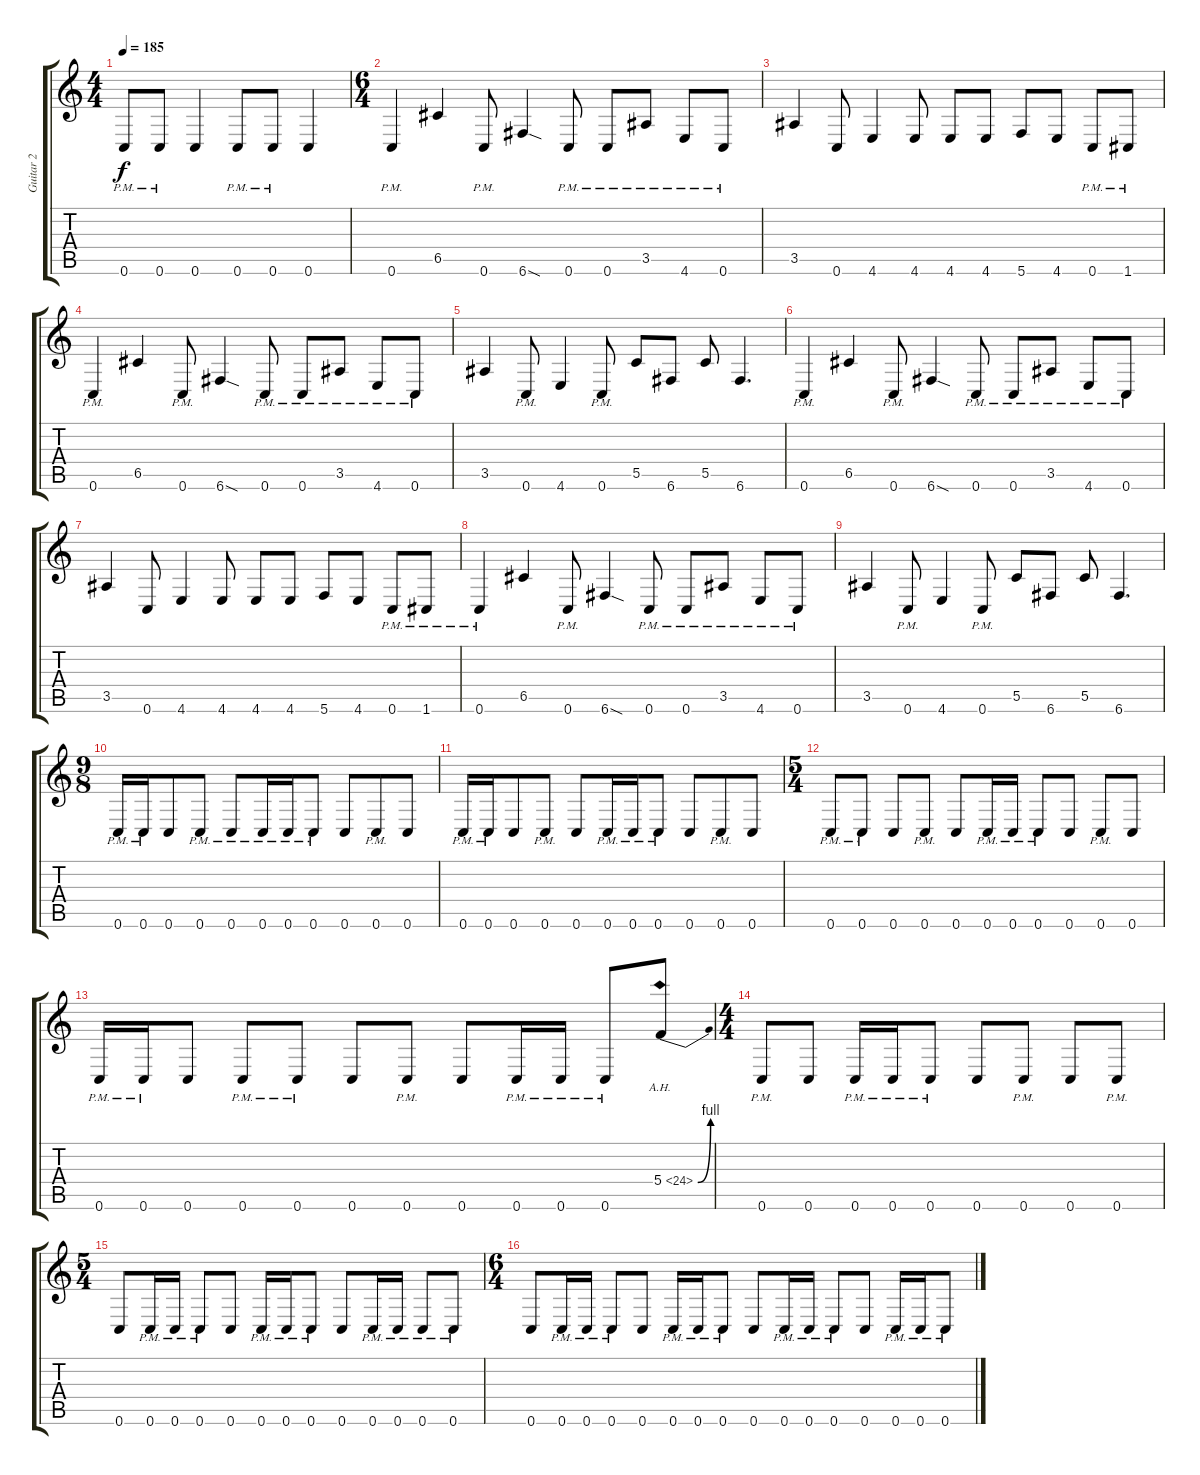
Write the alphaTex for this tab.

\track ("Guitar 2" "Guitar 2") {instrument distortionguitar}
\staff {score tabs}
\tuning (D4 A3 F3 C3 G2 C2) {hide}
\ts (4 4)
\tempo 185
\clef g2
\ks c
0.6{pm}.8{dy f} 0.6{pm}.8 0.6.4 0.6{pm}.8 0.6{pm}.8 0.6.4 |
\ts (6 4)
0.6{pm}.4 6.5.4 0.6{pm}.8 6.6{sod}.4 0.6{pm}.8 0.6{pm}.8 3.5{pm}.8 4.6{pm}.8 0.6{pm}.8 |
3.5.4 0.6.8 4.6.4 4.6.8 4.6.8 4.6.8 5.6.8 4.6.8 0.6{pm}.8 1.6{pm}.8 |
0.6{pm}.4 6.5.4 0.6{pm}.8 6.6{sod}.4 0.6{pm}.8 0.6{pm}.8 3.5{pm}.8 4.6{pm}.8 0.6{pm}.8 |
3.5.4 0.6{pm}.8 4.6.4 0.6{pm}.8 5.5.8 6.6.8 5.5.8 6.6.4{d} |
0.6{pm}.4 6.5.4 0.6{pm}.8 6.6{sod}.4 0.6{pm}.8 0.6{pm}.8 3.5{pm}.8 4.6{pm}.8 0.6{pm}.8 |
3.5.4 0.6.8 4.6.4 4.6.8 4.6.8 4.6.8 5.6.8 4.6.8 0.6{pm}.8 1.6{pm}.8 |
0.6{pm}.4 6.5.4 0.6{pm}.8 6.6{sod}.4 0.6{pm}.8 0.6{pm}.8 3.5{pm}.8 4.6{pm}.8 0.6{pm}.8 |
3.5.4 0.6{pm}.8 4.6.4 0.6{pm}.8 5.5.8 6.6.8 5.5.8 6.6.4{d} |
\ts (9 8)
0.6{pm}.16 0.6{pm}.16 0.6.8 0.6{pm}.8 0.6{pm}.8 0.6{pm}.16 0.6{pm}.16 0.6{pm}.8 0.6.8 0.6{pm}.8 0.6.8 |
0.6{pm}.16 0.6{pm}.16 0.6.8 0.6{pm}.8 0.6.8 0.6{pm}.16 0.6{pm}.16 0.6{pm}.8 0.6.8 0.6{pm}.8 0.6.8 |
\ts (5 4)
0.6{pm}.8 0.6{pm}.8 0.6.8 0.6{pm}.8 0.6.8 0.6{pm}.16 0.6{pm}.16 0.6{pm}.8 0.6.8 0.6{pm}.8 0.6.8 |
0.6{pm}.16 0.6{pm}.16 0.6.8 0.6{pm}.8 0.6{pm}.8 0.6.8 0.6{pm}.8 0.6.8 0.6{pm}.16 0.6{pm}.16 0.6{pm}.8 5.4{be (bend 0 0 60 4) ah 19}.8 |
\ts (4 4)
0.6{pm}.8 0.6.8 0.6{pm}.16 0.6{pm}.16 0.6{pm}.8 0.6.8 0.6{pm}.8 0.6.8 0.6{pm}.8 |
\ts (5 4)
0.6.8 0.6{pm}.16 0.6{pm}.16 0.6{pm}.8 0.6.8 0.6{pm}.16 0.6{pm}.16 0.6{pm}.8 0.6.8 0.6{pm}.16 0.6{pm}.16 0.6{pm}.8 0.6{pm}.8 |
\ts (6 4)
0.6.8 0.6{pm}.16 0.6{pm}.16 0.6{pm}.8 0.6.8 0.6{pm}.16 0.6{pm}.16 0.6{pm}.8 0.6.8 0.6{pm}.16 0.6{pm}.16 0.6{pm}.8 0.6.8 0.6{pm}.16 0.6{pm}.16 0.6{pm}.8
